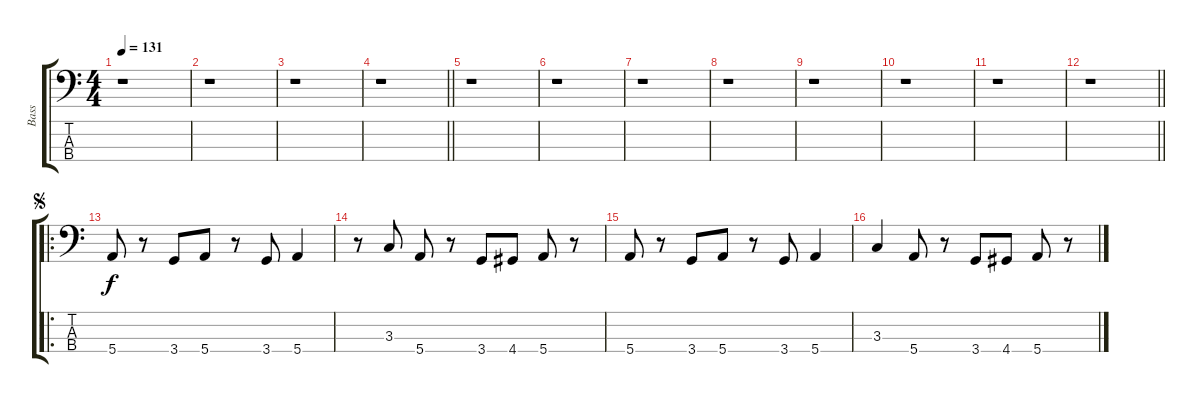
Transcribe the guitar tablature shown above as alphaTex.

\track ("Bass" "Bass") {instrument electricbassfinger}
\staff {score tabs}
\tuning (G2 D2 A1 E1) {hide}
\ts (4 4)
\tempo 131
\clef f4
\ks c
r.1{dy f instrument electricbassfinger} |
r.1 |
r.1 |
\barLineRight lightlight
r.1 |
r.1 |
r.1 |
r.1 |
r.1 |
r.1 |
r.1 |
r.1 |
\barLineRight lightlight
r.1 |
\ro
\jump segno
5.4.8 r.8 3.4.8 5.4.8 r.8 3.4.8 5.4.4 |
r.8 3.3.8 5.4.8 r.8 3.4.8 4.4.8 5.4.8 r.8 |
5.4.8 r.8 3.4.8 5.4.8 r.8 3.4.8 5.4.4 |
3.3.4 5.4.8 r.8 3.4.8 4.4.8 5.4.8 r.8
